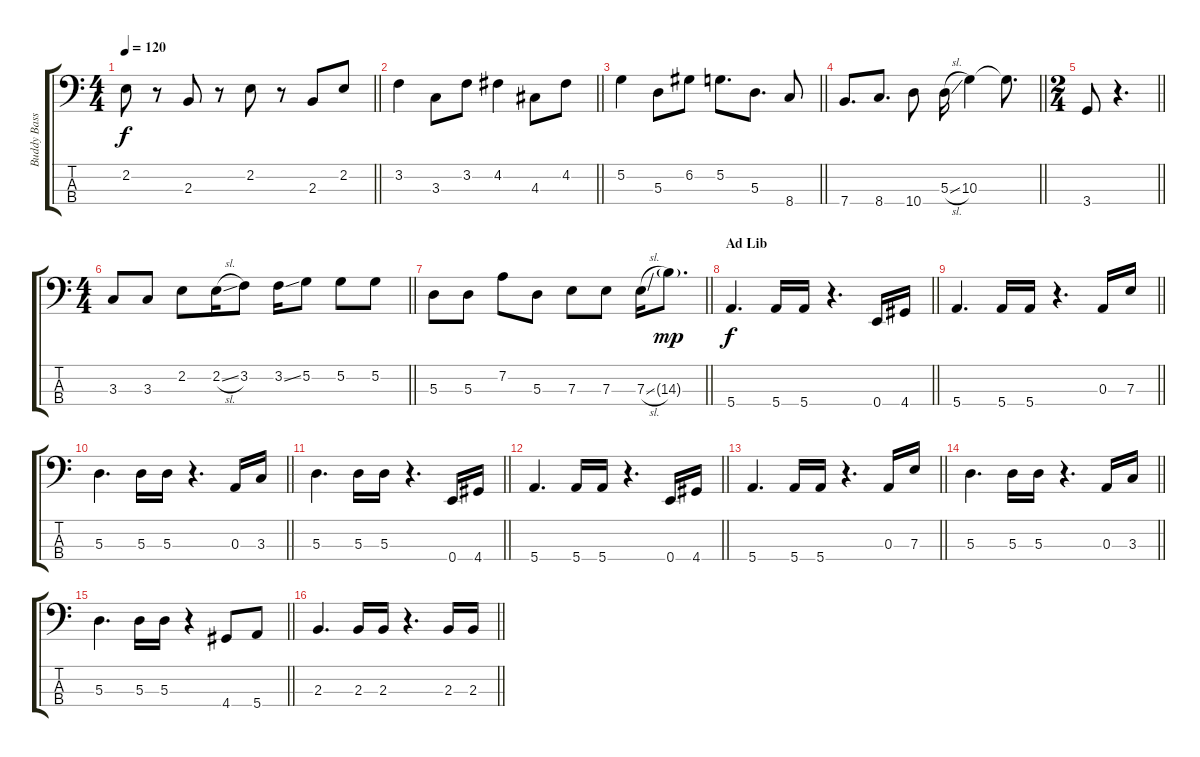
\track ("Buddy Bass" "Buddy Bass") {instrument electricbassfinger}
\staff {score tabs}
\tuning (G2 D2 A1 E1) {hide}
\ts (4 4)
\tempo 120
\clef f4
\barLineRight lightlight
\ks c
2.2.8{dy f} r.8 2.3.8 r.8 2.2.8 r.8 2.3.8 2.2.8 |
\barLineRight lightlight
3.2.4 3.3.8 3.2.8 4.2.4 4.3.8 4.2.8 |
\barLineRight lightlight
5.2.4 5.3.8 6.2.8 5.2.8{d} 5.3.8{d} 8.4.8 |
\barLineRight lightlight
7.4.8{d} 8.4.8{d} 10.4.8 5.3{sl}.16 10.3.4 10.3{t}.8{d} |
\ts (2 4)
\barLineRight lightlight
3.4.8 r.4{d} |
\ts (4 4)
\barLineRight lightlight
3.3.8 3.3.8 2.2.8 2.2{sl}.16 3.2.8 3.2{ss}.16 5.2.8 5.2.8 5.2.8 |
\barLineRight lightlight
5.3.8 5.3.8 7.2.8 5.3.8 7.3.8 7.3.8 7.3{sl}.16 14.3{g}.8{d dy mp} |
\section ("" "Ad Lib")
\barLineRight lightlight
5.4.4{d dy f} 5.4.16 5.4.16 r.4{d} 0.4.16 4.4.16 |
\barLineRight lightlight
5.4.4{d} 5.4.16 5.4.16 r.4{d} 0.3.16 7.3.16 |
\barLineRight lightlight
5.3.4{d} 5.3.16 5.3.16 r.4{d} 0.3.16 3.3.16 |
\barLineRight lightlight
5.3.4{d} 5.3.16 5.3.16 r.4{d} 0.4.16 4.4.16 |
\barLineRight lightlight
5.4.4{d} 5.4.16 5.4.16 r.4{d} 0.4.16 4.4.16 |
\barLineRight lightlight
5.4.4{d} 5.4.16 5.4.16 r.4{d} 0.3.16 7.3.16 |
\barLineRight lightlight
5.3.4{d} 5.3.16 5.3.16 r.4{d} 0.3.16 3.3.16 |
\barLineRight lightlight
5.3.4{d} 5.3.16 5.3.16 r.4 4.4.8 5.4.8 |
\barLineRight lightlight
2.3.4{d} 2.3.16 2.3.16 r.4{d} 2.3.16 2.3.16
